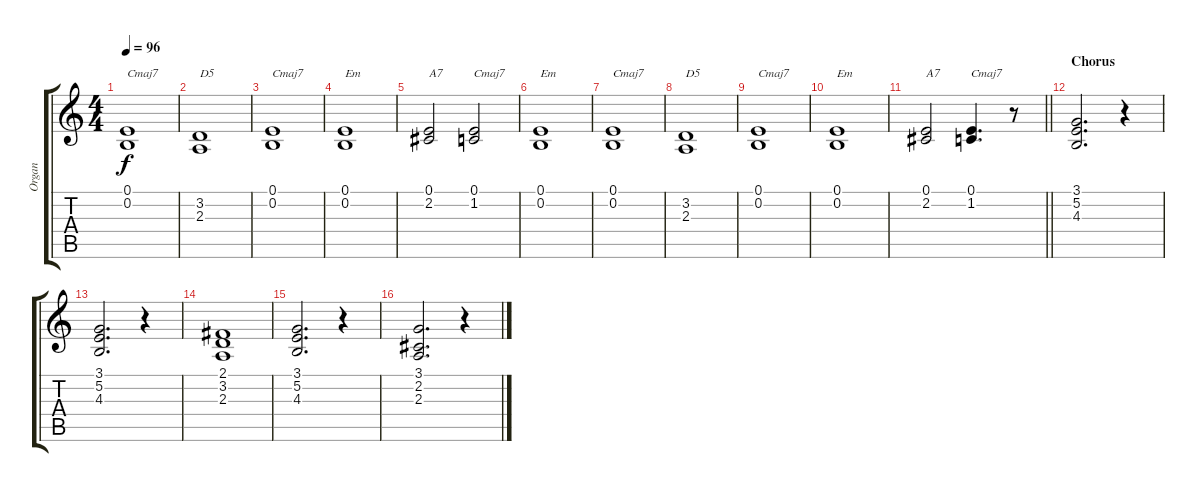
\track ("Organ" "Organ") {instrument percussiveorgan}
\staff {score tabs}
\tuning (E4 B3 G3 D3 A2 E2) {hide}
\ts (4 4)
\tempo 96
\clef g2
\ks c
(0.1 0.2).1{txt "Cmaj7" dy f} |
(3.2 2.3).1{txt "D5"} |
(0.1 0.2).1{txt "Cmaj7"} |
(0.1 0.2).1{txt "Em"} |
(0.1 2.2).2{txt "A7"} (0.1 1.2).2{txt "Cmaj7"} |
(0.1 0.2).1{txt "Em"} |
(0.1 0.2).1{txt "Cmaj7"} |
(3.2 2.3).1{txt "D5"} |
(0.1 0.2).1{txt "Cmaj7"} |
(0.1 0.2).1{txt "Em"} |
\barLineRight lightlight
(0.1 2.2).2{txt "A7"} (0.1 1.2).4{d txt "Cmaj7"} r.8 |
\section ("" "Chorus")
(3.1 5.2 4.3).2{d} r.4 |
(3.1 5.2 4.3).2{d} r.4 |
(2.1 3.2 2.3).1 |
(3.1 5.2 4.3).2{d} r.4 |
(3.1 2.2 2.3).2{d} r.4
